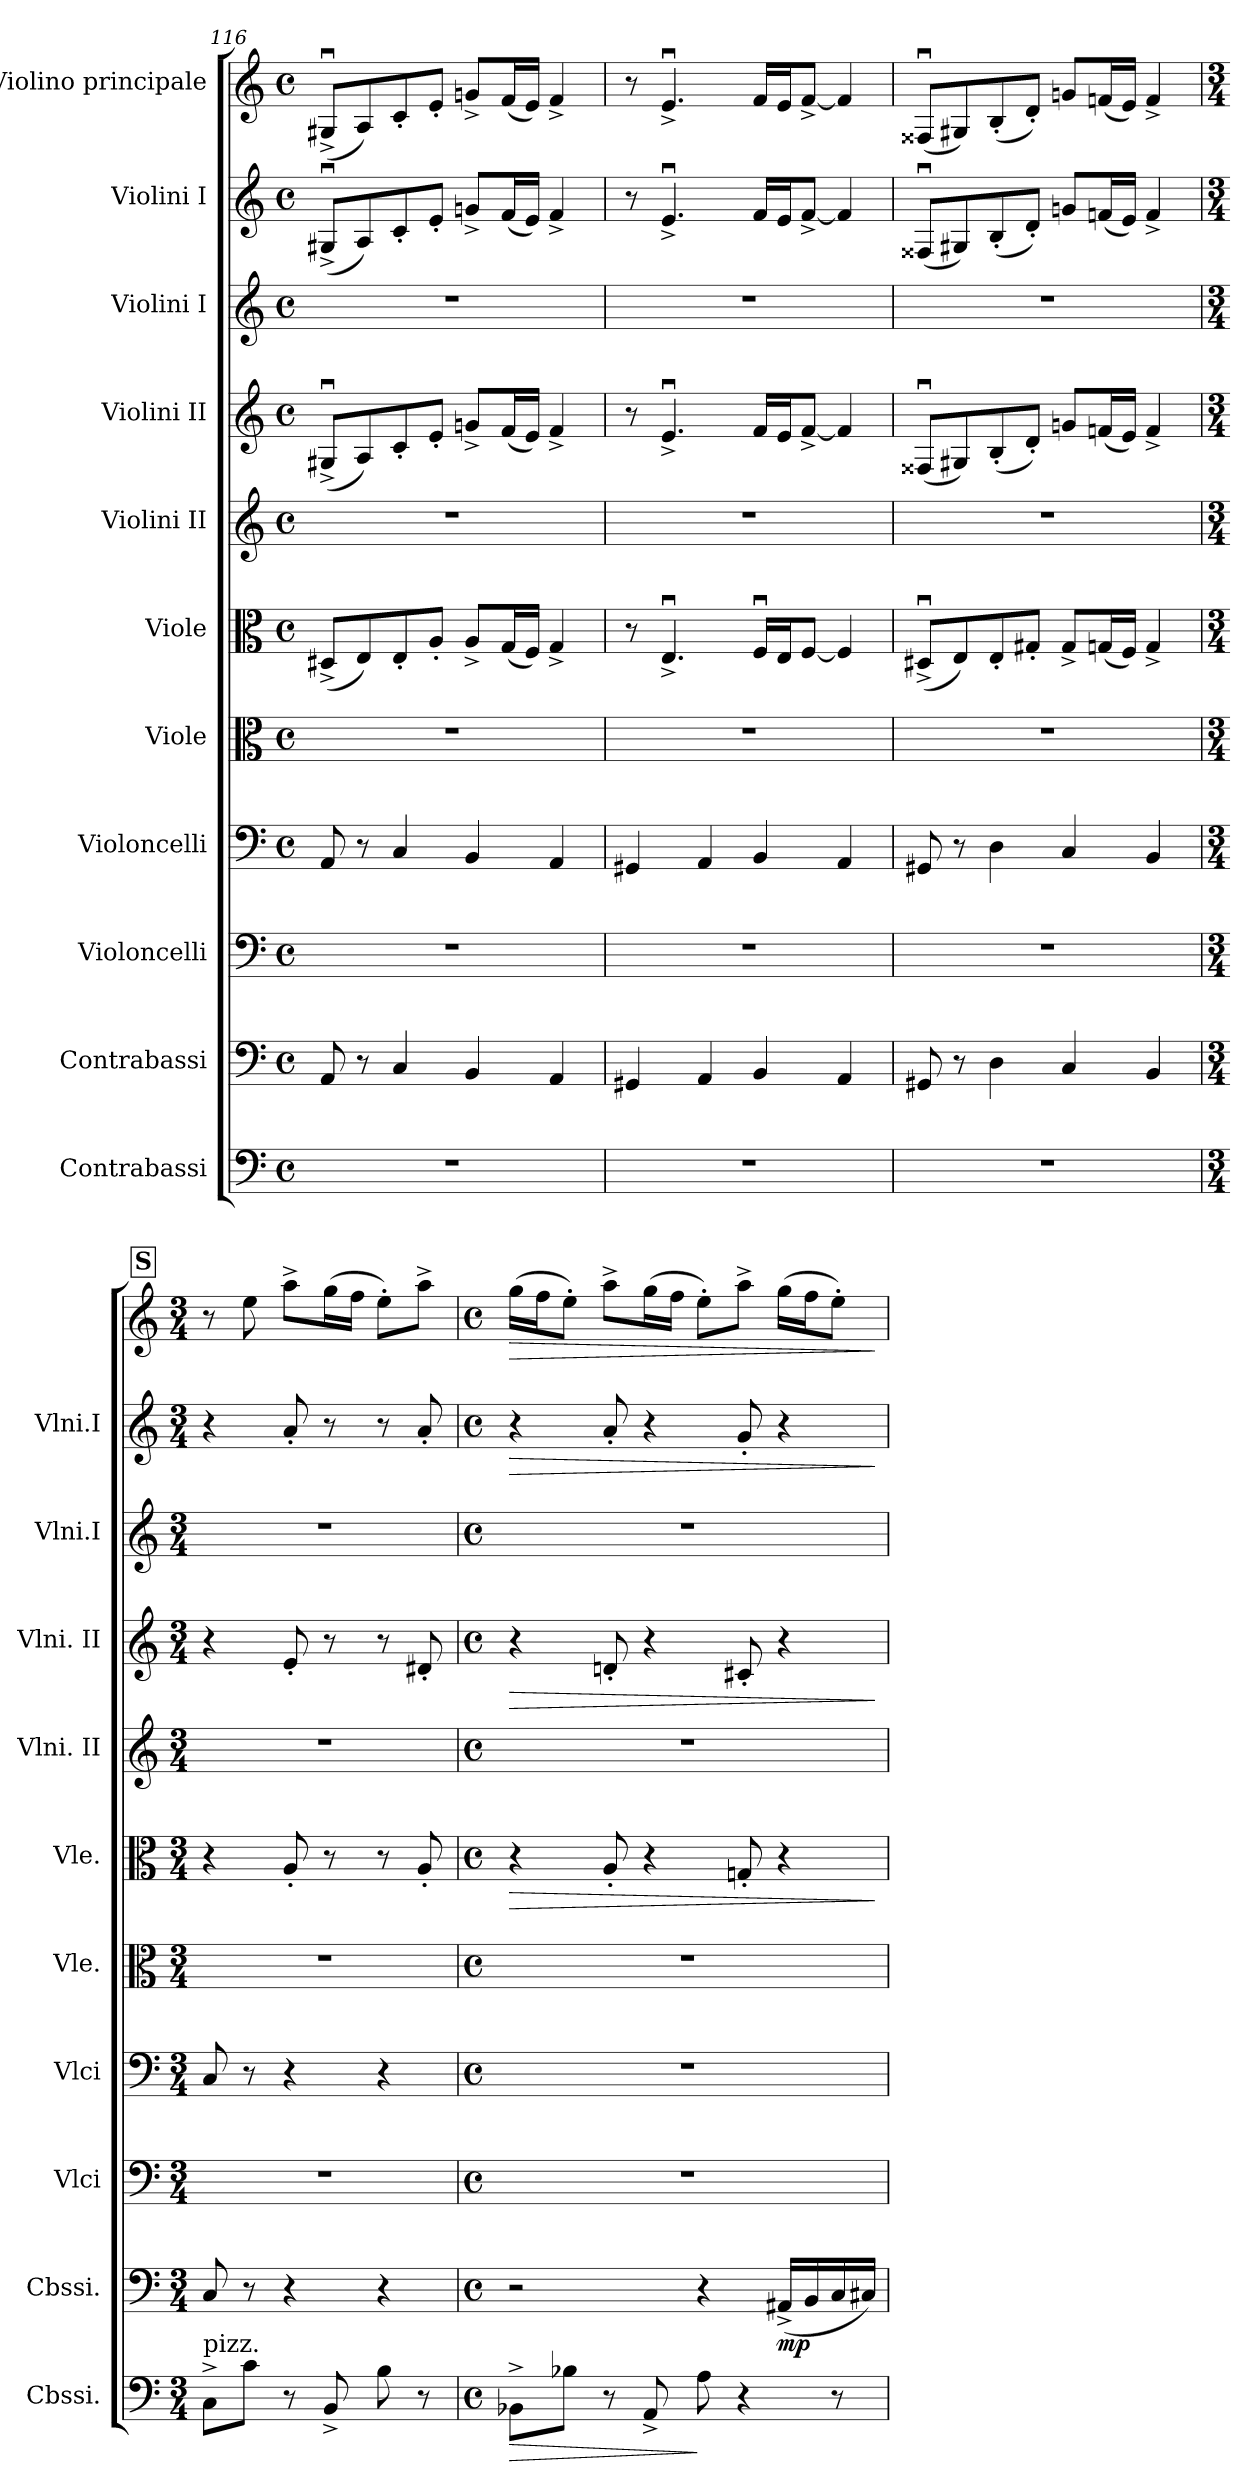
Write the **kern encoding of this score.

**kern	**dynam	**kern	**dynam	**kern	**kern	**kern	**kern	**dynam	**kern	**kern	**dynam	**kern	**kern	**dynam	**kern	**dynam
*part11	*part11	*part10	*part10	*part9	*part8	*part7	*part6	*part6	*part5	*part4	*part4	*part3	*part2	*part2	*part1	*part1
*staff11	*staff11	*staff10	*staff10	*staff9	*staff8	*staff7	*staff6	*staff6	*staff5	*staff4	*staff4	*staff3	*staff2	*staff2	*staff1	*staff1
*I"Contrabassi	*	*I"Contrabassi	*	*I"Violoncelli	*I"Violoncelli	*I"Viole	*I"Viole	*	*I"Violini II	*I"Violini II	*	*I"Violini I	*I"Violini I	*	*I"Violino principale	*
*I'Cbssi.	*	*I'Cbssi.	*	*I'Vlci	*I'Vlci	*I'Vle.	*I'Vle.	*	*I'Vlni. II	*I'Vlni. II	*	*I'Vlni.I	*I'Vlni.I	*	*	*
*clefF4	*	*clefF4	*	*clefF4	*clefF4	*clefC3	*clefC3	*	*clefG2	*clefG2	*	*clefG2	*clefG2	*	*clefG2	*
*ITrd7c12	*	*ITrd7c12	*	*	*	*	*	*	*	*	*	*	*	*	*	*
*k[]	*	*k[]	*	*k[]	*k[]	*k[]	*k[]	*	*k[]	*k[]	*	*k[]	*k[]	*	*k[]	*
*M4/4	*	*M4/4	*	*M4/4	*M4/4	*M4/4	*M4/4	*	*M4/4	*M4/4	*	*M4/4	*M4/4	*	*M4/4	*
*met(c)	*	*met(c)	*	*met(c)	*met(c)	*met(c)	*met(c)	*	*met(c)	*met(c)	*	*met(c)	*met(c)	*	*met(c)	*
=116	=116	=116	=116	=116	=116	=116	=116	=116	=116	=116	=116	=116	=116	=116	=116	=116
1r	.	8AAA/	.	1r	8AA/	1r	(<8D#X^/L	.	1r	(<8G#Xu^/L	.	1r	(<8G#Xu^/L	.	(<8G#Xu^/L	.
.	.	8r	.	.	8r	.	8E/)	.	.	8A/)	.	.	8A/)	.	8A/)	.
.	.	4CC/	.	.	4C/	.	8E'/	.	.	8c'/	.	.	8c'/	.	8c'/	.
.	.	.	.	.	.	.	8A'/J	.	.	8e'/J	.	.	8e'/J	.	8e'/J	.
.	.	4BBB/	.	.	4BB/	.	8A^/L	.	.	8gn^/L	.	.	8gn^/L	.	8gn^/L	.
.	.	.	.	.	.	.	(<16G/L	.	.	(<16f/L	.	.	(<16f/L	.	(<16f/L	.
.	.	.	.	.	.	.	16F/JJ)	.	.	16e/JJ)	.	.	16e/JJ)	.	16e/JJ)	.
.	.	4AAA/	.	.	4AA/	.	4G^/	.	.	4f^/	.	.	4f^/	.	4f^/	.
=117	=117	=117	=117	=117	=117	=117	=117	=117	=117	=117	=117	=117	=117	=117	=117	=117
1r	.	4GGG#X/	.	1r	4GG#X/	1r	8r	.	1r	8r	.	1r	8r	.	8r	.
.	.	.	.	.	.	.	4.Eu^/	.	.	4.eu^/	.	.	4.eu^/	.	4.eu^/	.
.	.	4AAA/	.	.	4AA/	.	.	.	.	.	.	.	.	.	.	.
.	.	4BBB/	.	.	4BB/	.	16Fu/LL	.	.	16f/LL	.	.	16f/LL	.	16f/LL	.
.	.	.	.	.	.	.	16E/J	.	.	16e/J	.	.	16e/J	.	16e/J	.
.	.	.	.	.	.	.	[8F/J	.	.	[8f^/J	.	.	[8f^/J	.	[8f^/J	.
.	.	4AAA/	.	.	4AA/	.	4F/]	.	.	4f/]	.	.	4f/]	.	4f/]	.
=118	=118	=118	=118	=118	=118	=118	=118	=118	=118	=118	=118	=118	=118	=118	=118	=118
1r	.	8GGG#X/	.	1r	8GG#X/	1r	(<8D#Xu^/L	.	1r	(<8F##Xu/L	.	1r	(<8F##Xu/L	.	(<8F##Xu/L	.
.	.	8r	.	.	8r	.	8E/)	.	.	8G#X/)	.	.	8G#X/)	.	8G#X/)	.
.	.	4DD\	.	.	4D\	.	8E'/	.	.	(<8B'/	.	.	(<8B'/	.	(<8B'/	.
.	.	.	.	.	.	.	8G#X'/J	.	.	8d'/J)	.	.	8d'/J)	.	8d'/J)	.
.	.	4CC/	.	.	4C/	.	8G#^/L	.	.	8gn/L	.	.	8gn/L	.	8gn/L	.
.	.	.	.	.	.	.	(<16Gn/L	.	.	(<16fn/L	.	.	(<16fn/L	.	(<16fn/L	.
.	.	.	.	.	.	.	16F/JJ)	.	.	16e/JJ)	.	.	16e/JJ)	.	16e/JJ)	.
.	.	4BBB/	.	.	4BB/	.	4G^/	.	.	4f^/	.	.	4f^/	.	4f^/	.
!!LO:REH:place=s1:a:B:fs=14:t=S
=119	=119	=119	=119	=119	=119	=119	=119	=119	=119	=119	=119	=119	=119	=119	=119	=119
*M3/4	*	*M3/4	*	*M3/4	*M3/4	*M3/4	*M3/4	*	*M3/4	*M3/4	*	*M3/4	*M3/4	*	*M3/4	*
!LO:TX:a:t=pizz.	!	!	!	!	!	!	!	!	!	!	!	!	!	!	!	!
8CC^\L	.	8CC/	.	2.r	8C/	2.r	4r	.	2.r	4r	.	2.r	4r	.	8r	.
8C\J	.	8r	.	.	8r	.	.	.	.	.	.	.	.	.	8ee\	.
8r	.	4r	.	.	4r	.	8A'/	.	.	8e'/	.	.	8a'/	.	8aa^\L	.
8BBB^/	.	.	.	.	.	.	8r	.	.	8r	.	.	8r	.	(>16gg\L	.
.	.	.	.	.	.	.	.	.	.	.	.	.	.	.	16ff\JJ	.
8BB\	.	4r	.	.	4r	.	8r	.	.	8r	.	.	8r	.	8ee'\L)	.
8r	.	.	.	.	.	.	8A'/	.	.	8d#X'/	.	.	8a'/	.	8aa^\J	.
!!LO:PB:g=z
=120	=120	=120	=120	=120	=120	=120	=120	=120	=120	=120	=120	=120	=120	=120	=120	=120
*M4/4	*	*M4/4	*	*M4/4	*M4/4	*M4/4	*M4/4	*	*M4/4	*M4/4	*	*M4/4	*M4/4	*	*M4/4	*
*met(c)	*	*met(c)	*	*met(c)	*met(c)	*met(c)	*met(c)	*	*met(c)	*met(c)	*	*met(c)	*met(c)	*	*met(c)	*
!	!LO:HP:b	!	!	!	!	!	!	!LO:HP:b	!	!	!LO:HP:b	!	!	!LO:HP:b	!	!LO:HP:b
8BBB-X^\L	>	2r	.	1r	1r	1r	4r	>	1r	4r	>	1r	4r	>	(>16gg\LL	>
.	.	.	.	.	.	.	.	.	.	.	.	.	.	.	16ff\J	.
8BB-X\J	.	.	.	.	.	.	.	.	.	.	.	.	.	.	8ee'\J)	.
8r	.	.	.	.	.	.	8A'/	.	.	8dn'/	.	.	8a'/	.	8aa^\L	.
8AAA^/	.	.	.	.	.	.	4r	.	.	4r	.	.	4r	.	(>16gg\L	.
.	.	.	.	.	.	.	.	.	.	.	.	.	.	.	16ff\JJ	.
8AA\	]	4r	.	.	.	.	.	.	.	.	.	.	.	.	8ee'\L)	.
4r	.	.	.	.	.	.	8Gn'/	.	.	8c#X'/	.	.	8g'/	.	8aa^\J	.
!	!	!	!LO:DY:b	!	!	!	!	!	!	!	!	!	!	!	!	!
.	.	(<16AAA#X^/LL	mp	.	.	.	4r	.	.	4r	.	.	4r	.	(>16gg\LL	.
.	.	16BBB/	.	.	.	.	.	.	.	.	.	.	.	.	16ff\J	.
8r	.	16CC/	.	.	.	.	.	.	.	.	.	.	.	.	8ee'\J)	.
.	.	16CC#X/JJ)	.	.	.	.	.	.	.	.	.	.	.	.	.	.
.	.	.	.	.	.	.	.	]	.	.	]	.	.	]	.	]
=	=	=	=	=	=	=	=	=	=	=	=	=	=	=	=	=
*-	*-	*-	*-	*-	*-	*-	*-	*-	*-	*-	*-	*-	*-	*-	*-	*-
